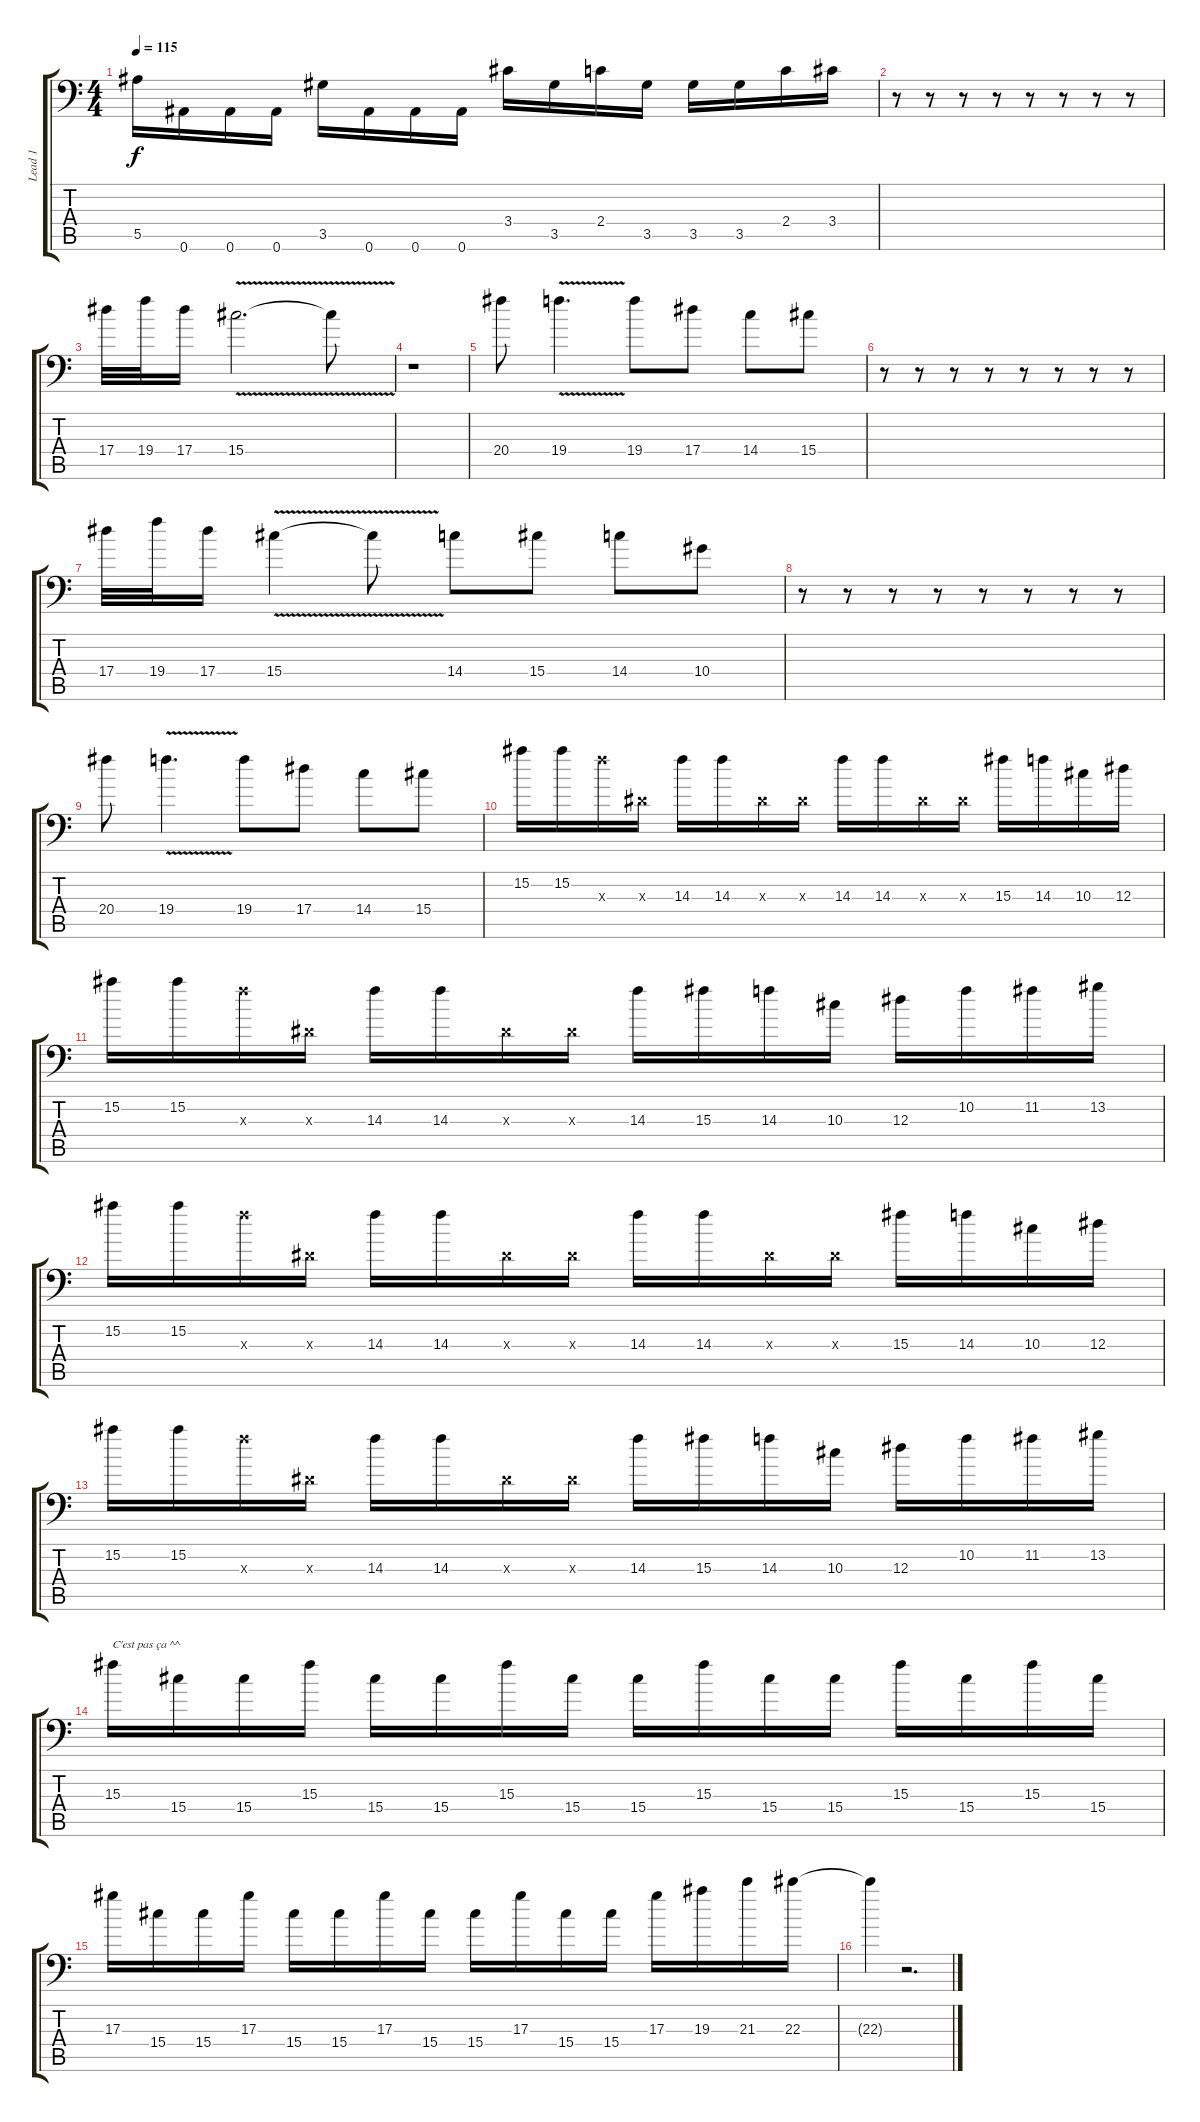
\track ("Lead 1" "Lead 1") {instrument overdrivenguitar}
\staff {score tabs}
\tuning (C4 G3 Eb3 Bb2 F2 Bb1) {hide}
\ts (4 4)
\tempo 115
\clef f4
\ks c
5.5.16{dy f} 0.6.16 0.6.16 0.6.16 3.5.16 0.6.16 0.6.16 0.6.16 3.4.16 3.5.16 2.4.16 3.5.16 3.5.16 3.5.16 2.4.16 3.4.16 |
r.8 r.8 r.8 r.8 r.8 r.8 r.8 r.8 |
17.4.32 19.4.32 17.4.16 15.4{v}.2{d} 15.4{t}.8 |
r.1 |
20.4.8 19.4{v}.4{d} 19.4.8 17.4.8 14.4.8 15.4.8 |
r.8 r.8 r.8 r.8 r.8 r.8 r.8 r.8 |
17.4.32 19.4.32 17.4.16 15.4{v}.4 15.4{t}.8 14.4.8 15.4.8 14.4.8 10.4.8 |
r.8 r.8 r.8 r.8 r.8 r.8 r.8 r.8 |
20.4.8 19.4{v}.4{d} 19.4.8 17.4.8 14.4.8 15.4.8 |
15.2.16 15.2.16 14.3{x}.16 0.3{x}.16 14.3.16 14.3.16 0.3{x}.16 0.3{x}.16 14.3.16 14.3.16 0.3{x}.16 0.3{x}.16 15.3.16 14.3.16 10.3.16 12.3.16 |
15.2.16 15.2.16 14.3{x}.16 0.3{x}.16 14.3.16 14.3.16 0.3{x}.16 0.3{x}.16 14.3.16 15.3.16 14.3.16 10.3.16 12.3.16 10.2.16 11.2.16 13.2.16 |
15.2.16 15.2.16 14.3{x}.16 0.3{x}.16 14.3.16 14.3.16 0.3{x}.16 0.3{x}.16 14.3.16 14.3.16 0.3{x}.16 0.3{x}.16 15.3.16 14.3.16 10.3.16 12.3.16 |
15.2.16 15.2.16 14.3{x}.16 0.3{x}.16 14.3.16 14.3.16 0.3{x}.16 0.3{x}.16 14.3.16 15.3.16 14.3.16 10.3.16 12.3.16 10.2.16 11.2.16 13.2.16 |
15.3.16{txt "C'est pas ça ^^"} 15.4.16 15.4.16 15.3.16 15.4.16 15.4.16 15.3.16 15.4.16 15.4.16 15.3.16 15.4.16 15.4.16 15.3.16 15.4.16 15.3.16 15.4.16 |
17.3.16 15.4.16 15.4.16 17.3.16 15.4.16 15.4.16 17.3.16 15.4.16 15.4.16 17.3.16 15.4.16 15.4.16 17.3.16 19.3.16 21.3.16 22.3.16 |
22.3{t}.4 r.2{d}
